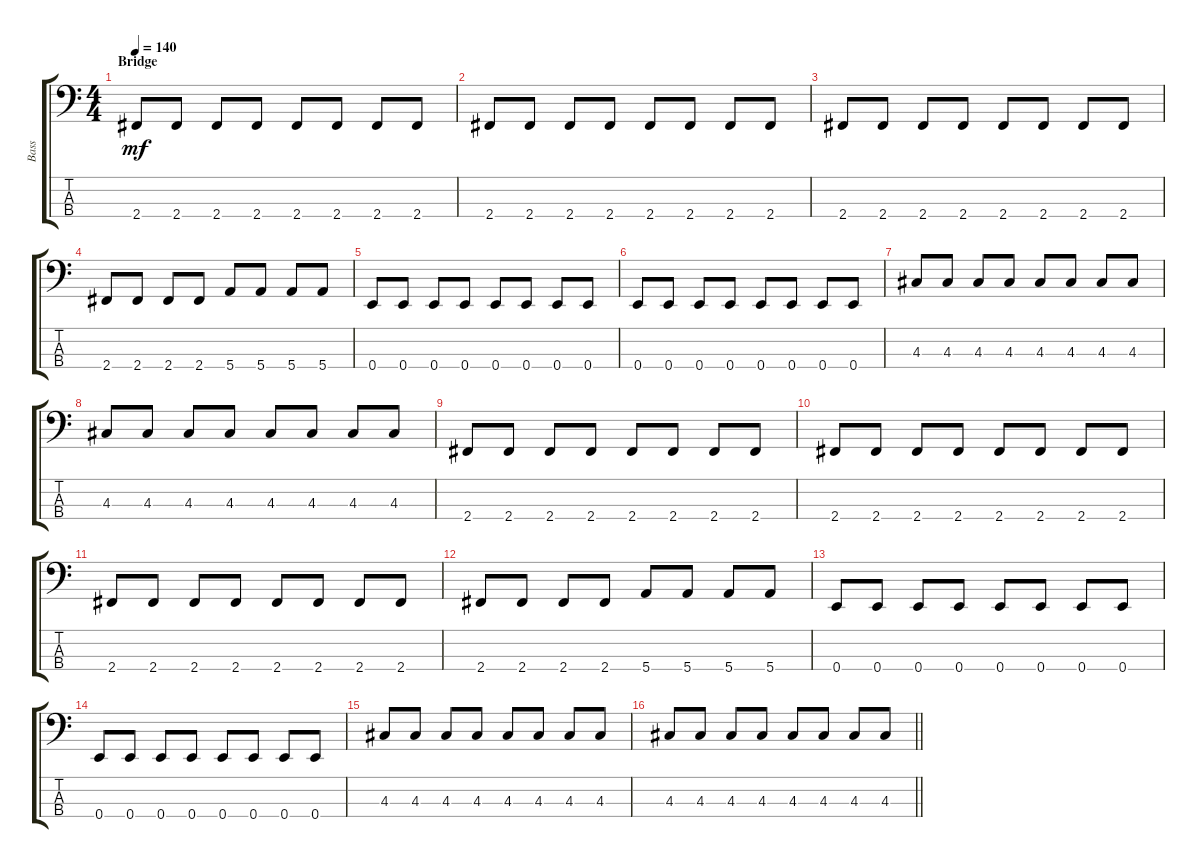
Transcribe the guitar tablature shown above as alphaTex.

\track ("Bass" "Bass") {instrument electricbassfinger}
\staff {score tabs}
\tuning (G2 D2 A1 E1) {hide}
\ts (4 4)
\section ("" "Bridge")
\tempo 140
\clef f4
\ks c
2.4.8{dy mf} 2.4.8 2.4.8 2.4.8 2.4.8 2.4.8 2.4.8 2.4.8 |
2.4.8 2.4.8 2.4.8 2.4.8 2.4.8 2.4.8 2.4.8 2.4.8 |
2.4.8 2.4.8 2.4.8 2.4.8 2.4.8 2.4.8 2.4.8 2.4.8 |
2.4.8 2.4.8 2.4.8 2.4.8 5.4.8 5.4.8 5.4.8 5.4.8 |
0.4.8 0.4.8 0.4.8 0.4.8 0.4.8 0.4.8 0.4.8 0.4.8 |
0.4.8 0.4.8 0.4.8 0.4.8 0.4.8 0.4.8 0.4.8 0.4.8 |
4.3.8 4.3.8 4.3.8 4.3.8 4.3.8 4.3.8 4.3.8 4.3.8 |
4.3.8 4.3.8 4.3.8 4.3.8 4.3.8 4.3.8 4.3.8 4.3.8 |
2.4.8 2.4.8 2.4.8 2.4.8 2.4.8 2.4.8 2.4.8 2.4.8 |
2.4.8 2.4.8 2.4.8 2.4.8 2.4.8 2.4.8 2.4.8 2.4.8 |
2.4.8 2.4.8 2.4.8 2.4.8 2.4.8 2.4.8 2.4.8 2.4.8 |
2.4.8 2.4.8 2.4.8 2.4.8 5.4.8 5.4.8 5.4.8 5.4.8 |
0.4.8 0.4.8 0.4.8 0.4.8 0.4.8 0.4.8 0.4.8 0.4.8 |
0.4.8 0.4.8 0.4.8 0.4.8 0.4.8 0.4.8 0.4.8 0.4.8 |
4.3.8 4.3.8 4.3.8 4.3.8 4.3.8 4.3.8 4.3.8 4.3.8 |
\barLineRight lightlight
4.3.8 4.3.8 4.3.8 4.3.8 4.3.8 4.3.8 4.3.8 4.3.8
